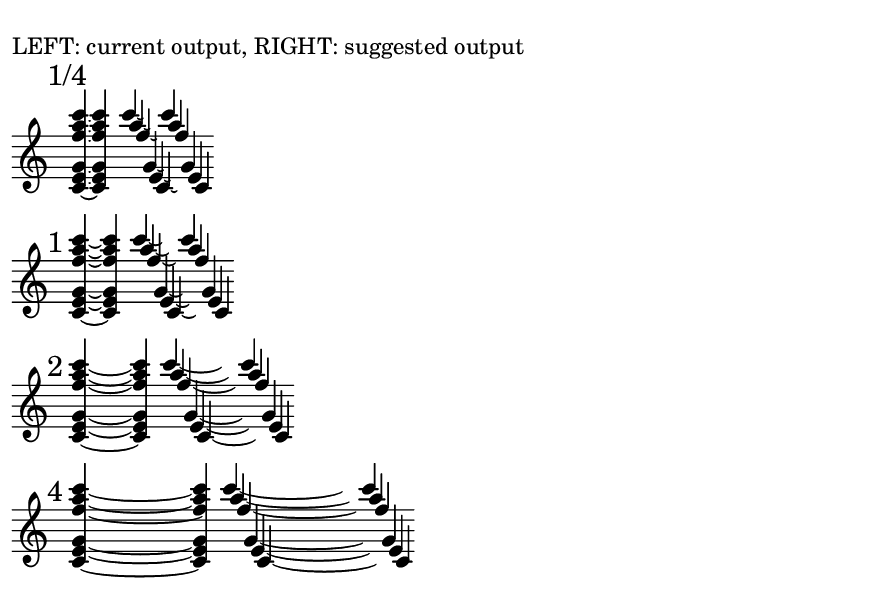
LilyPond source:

\version "2.16.2"

\include "../tests/global-settings.ily"

\markup { LEFT: current output, RIGHT: suggested output }

\layout {
  % turn off the global setting
  \revert Score.SpacingSpanner #'common-shortest-duration
}

\new Staff {
  \override Staff.Stem #'direction = #UP
  \tieDown

  \mark "1/4"
  <c' e' g' f'' a'' c'''>4*1/4 ~ q4
  <<
    \new Voice {
      \tie-cps #'((1.45 . 3.75) (1.6 . 3.55) (1.85 . 3.55) (2.0 . 3.75))
      \transpose c c''' { c4*1/2 ~ c }
    }
    \new Voice {
      \tie-cps #'((1.45 . 2.75) (1.6 . 2.55) (1.85 . 2.55) (2.0 . 2.75))
      \transpose c a'' { c4*1/2 ~ c }
    }
    \new Voice {
      \tie-cps #'((1.45 . 1.75) (1.6 . 1.55) (1.85 . 1.55) (2.0 . 1.75))
      \transpose c f'' { c4*1/2 ~ c }
    }
    \new Voice {
      \tie-cps #'((1.45 . -1.25) (1.6 . -1.45) (1.85 . -1.45) (2.0 . -1.25))
      \transpose c g' { c4*1/2 ~ c }
    }
    \new Voice {
      \tie-cps #'((1.45 . -2.25) (1.6 . -2.45) (1.85 . -2.45) (2.0 . -2.25))
      \transpose c e' { c4*1/2 ~ c }
    }
    \new Voice {
      \tie-cps #'((1.45 . -3.25) (1.6 . -3.45) (1.85 . -3.45) (2.0 . -3.25))
      \transpose c c' { c4*1/2 ~ c }
    }
  >>
  \br


  \mark "1"
  <c' e' g' f'' a'' c'''>4 ~ q4
  <<
    \new Voice {
      \tie-cps #'((1.55 . 3.75) (1.8 . 3.4) (2.5 . 3.4) (2.75 . 3.75))
      \transpose c c''' { c4 ~ c }
    }
    \new Voice {
      \tie-cps #'((1.55 . 2.75) (1.8 . 2.4) (2.5 . 2.4) (2.75 . 2.75))
      \transpose c a'' { c4 ~ c }
    }
    \new Voice {
      \tie-cps #'((1.55 . 1.8) (1.8 . 1.45) (2.5 . 1.45) (2.75 . 1.8))
      \transpose c f'' { c4 ~ c }
    }
    \new Voice {
      \tie-cps #'((1.55 . -1.2) (1.8 . -1.55) (2.5 . -1.55) (2.75 . -1.2))
      \transpose c g' { c4 ~ c }
    }
    \new Voice {
      \tie-cps #'((1.55 . -2.2) (1.8 . -2.55) (2.5 . -2.55) (2.75 . -2.2))
      \transpose c e' { c4 ~ c }
    }
    \new Voice {
      \tie-cps #'((1.45 . -3.25) (1.7 . -3.6) (2.5 . -3.6) (2.75 . -3.25))
      \transpose c c' { c4 ~ c }
    }
  >>
  \br


  \mark "2"
  <c' e' g' f'' a'' c'''>4 ~ s4 q4
  <<
    \new Voice {
      \tie-cps #'((1.6 . 3.75) (2.3 . 3.05) (4.9 . 3.05) (5.6 . 3.75))
      \transpose c c''' { c4 ~ s4 c }
    }
    \new Voice {
      \tie-cps #'((1.6 . 2.75) (2.3 . 2.05) (4.9 . 2.05) (5.6 . 2.75))
      \transpose c a'' { c4 ~ s4 c }
    }
    \new Voice {
      \tie-cps #'((1.6 . 1.8) (2.3 . 1.1) (4.9 . 1.1) (5.6 . 1.8))
      \transpose c f'' { c4 ~ s4 c }
    }
    \new Voice {
      \tie-cps #'((1.6 . -1.2) (2.3 . -1.9) (4.9 . -1.9) (5.6 . -1.2))
      \transpose c g' { c4 ~ s4 c }
    }
    \new Voice {
      \tie-cps #'((1.6 . -2.2) (2.3 . -2.9) (4.9 . -2.9) (5.6 . -2.2))
      \transpose c e' { c4 ~ s4 c }
    }
    \new Voice {
      \tie-cps #'((1.5 . -3.25) (2.2 . -3.95) (4.9 . -3.95) (5.6 . -3.25))
      \transpose c c' { c4 ~ s4 c }
    }
  >>
  \br


  \mark "4"
  <c' e' g' f'' a'' c'''>4 ~ s2. q4
  <<
    \new Voice {
      \tie-cps #'((1.6 . 3.75) (3.0 . 2.8) (10.05 . 2.8) (11.45 . 3.75))
      \transpose c c''' { c4 ~ s2. c4 }
    }
    \new Voice {
      \tie-cps #'((1.6 . 2.75) (3.0 . 2) (10.05 . 2) (11.45 . 2.75))
      \transpose c a'' { c4 ~ s2. c4 }
    }
    \new Voice {
      \tie-cps #'((1.6 . 1.8) (3.0 . 1) (10.05 . 1) (11.45 . 1.8))
      \transpose c f'' { c4 ~ s2. c4 }
    }
    \new Voice {
      \tie-cps #'((1.6 . -1.2) (3.0 . -2) (10.05 . -2) (11.45 . -1.2))
      \transpose c g' { c4 ~ s2. c4 }
    }
    \new Voice {
      \tie-cps #'((1.6 . -2.2) (3.0 . -3.15) (10.05 . -3.15) (11.45 . -2.2))
      \transpose c e' { c4 ~ s2. c4 }
    }
    \new Voice {
      \tie-cps #'((1.5 . -3.25) (2.9 . -4.2) (10.05 . -4.2) (11.45 . -3.25))
      \transpose c c' { c4 ~ s2. c4 }
    }
  >>
  \br
}
